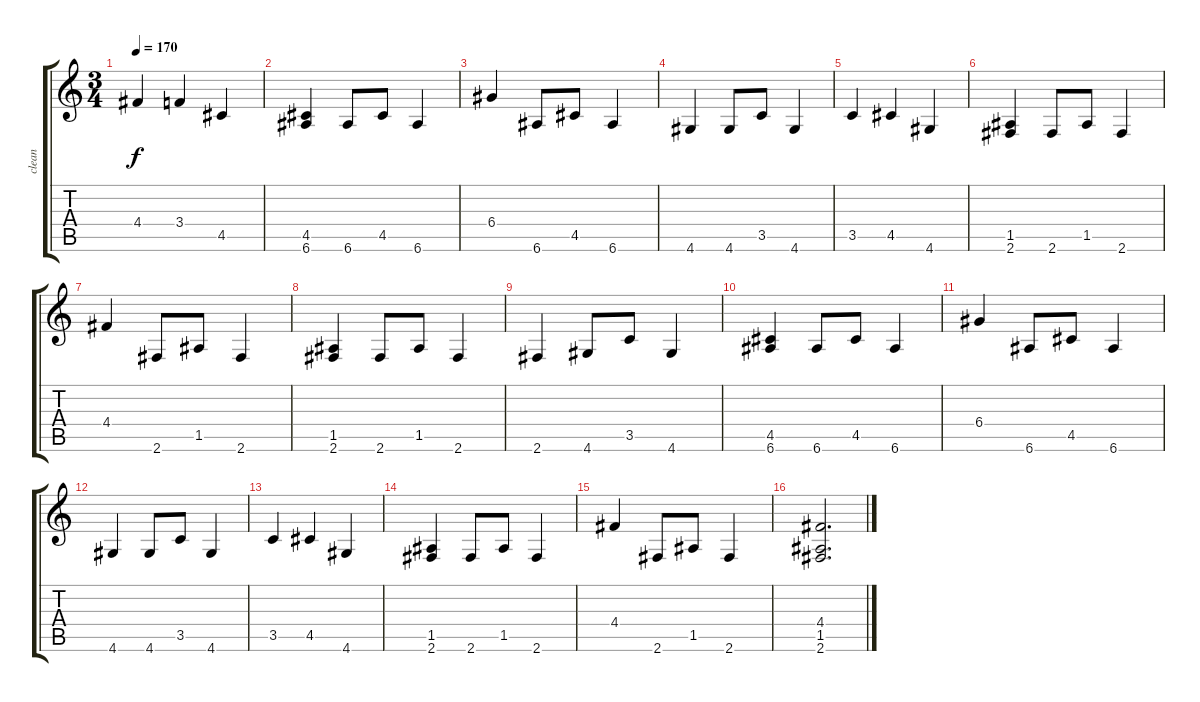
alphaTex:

\track ("clean" "clean") {instrument acousticguitarsteel}
\staff {score tabs}
\tuning (E4 B3 G3 D3 A2 E2) {hide}
\ts (3 4)
\tempo 170
\clef g2
\ks c
4.4.4{dy f} 3.4.4 4.5.4 |
(4.5 6.6).4 6.6.8 4.5.8 6.6.4 |
6.4.4 6.6.8 4.5.8 6.6.4 |
4.6.4 4.6.8 3.5.8 4.6.4 |
3.5.4 4.5.4 4.6.4 |
(1.5 2.6).4 2.6.8 1.5.8 2.6.4 |
4.4.4 2.6.8 1.5.8 2.6.4 |
(1.5 2.6).4 2.6.8 1.5.8 2.6.4 |
2.6.4 4.6.8 3.5.8 4.6.4 |
(4.5 6.6).4 6.6.8 4.5.8 6.6.4 |
6.4.4 6.6.8 4.5.8 6.6.4 |
4.6.4 4.6.8 3.5.8 4.6.4 |
3.5.4 4.5.4 4.6.4 |
(1.5 2.6).4 2.6.8 1.5.8 2.6.4 |
4.4.4 2.6.8 1.5.8 2.6.4 |
(4.4 1.5 2.6).2{d}
